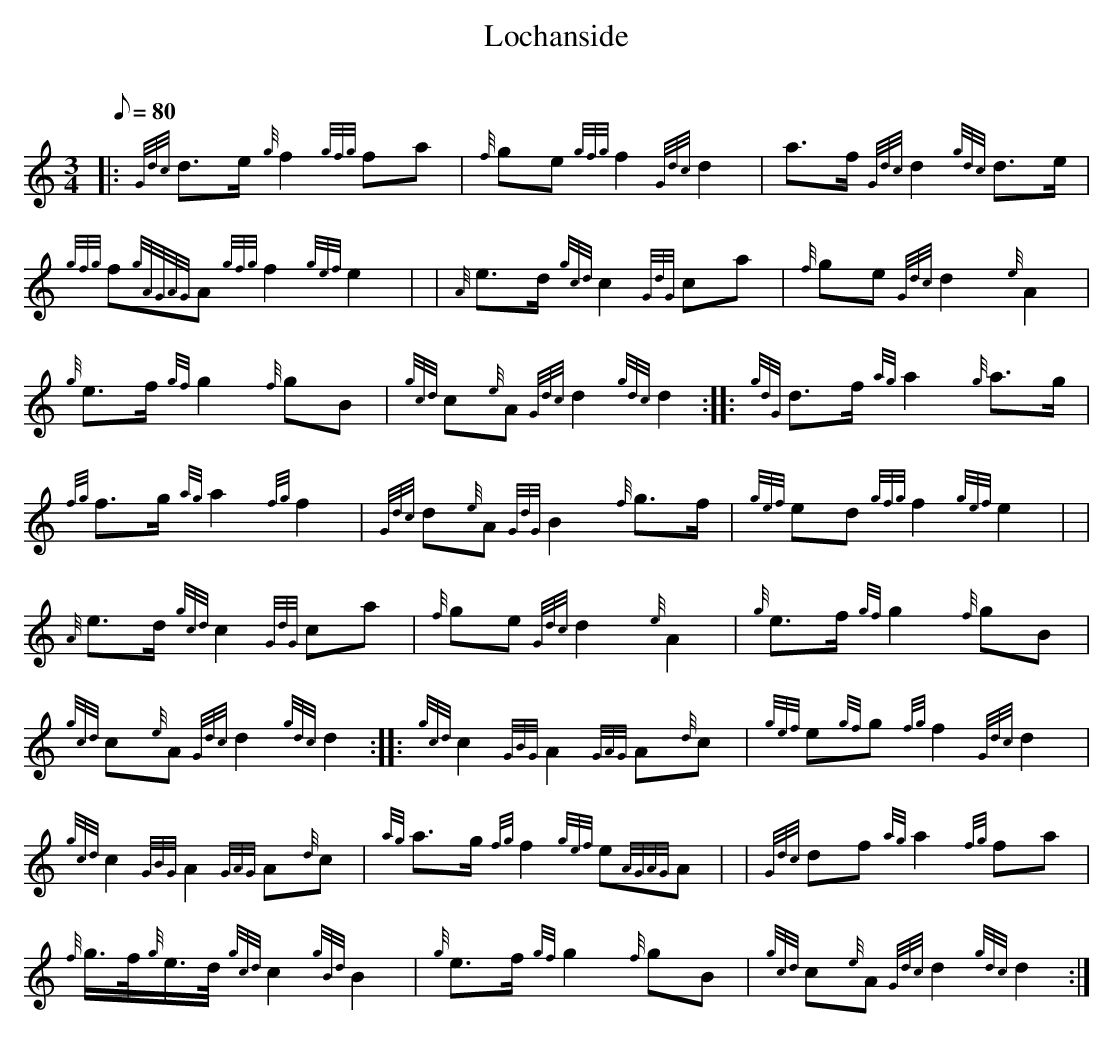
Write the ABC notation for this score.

X:1
T:Lochanside
M:3/4
L:1/8
Q:80
C:
K:HP
|: {Gdc}d3/2e/2{g}f2{gfg}fa | \
{f}ge{gfg}f2{Gdc}d2 | \
a3/2f/2{Gdc}d2{gdc}d3/2e/2 |
{gfg}f{gAGAG}A{gfg}f2{gef}e2 | | \
{A}e3/2d/2{gcd}c2{GdG}ca | \
{f}ge{Gdc}d2{e}A2 |
{g}e3/2f/2{gf}g2{f}gB | \
{gcd}c{e}A{Gdc}d2{gdc}d2 :: \
{gdG}d3/2f/2{ag}a2{g}a3/2g/2 |
{fg}f3/2g/2{ag}a2{fg}f2 | \
{Gdc}d{e}A{GdG}B2{f}g3/2f/2 | \
{gef}ed{gfg}f2{gef}e2| |
{A}e3/2d/2{gcd}c2{GdG}ca | \
{f}ge{Gdc}d2{e}A2 | \
{g}e3/2f/2{gf}g2{f}gB |
{gcd}c{e}A{Gdc}d2{gdc}d2 :: \
{gcd}c2{GBG}A2{GAG}A{d}c | \
{gef}e{gf}g{fg}f2{Gdc}d2 |
{gcd}c2{GBG}A2{GAG}A{d}c | \
{ag}a3/2g/2{fg}f2{gef}e{AGAG}A | | \
{Gdc}df{ag}a2{fg}fa |
{f}g3/4f/4{g}e3/4d/4{gcd}c2{gBd}B2 | \
{g}e3/2f/2{gf}g2{f}gB | \
{gcd}c{e}A{Gdc}d2{gdc}d2 :|
